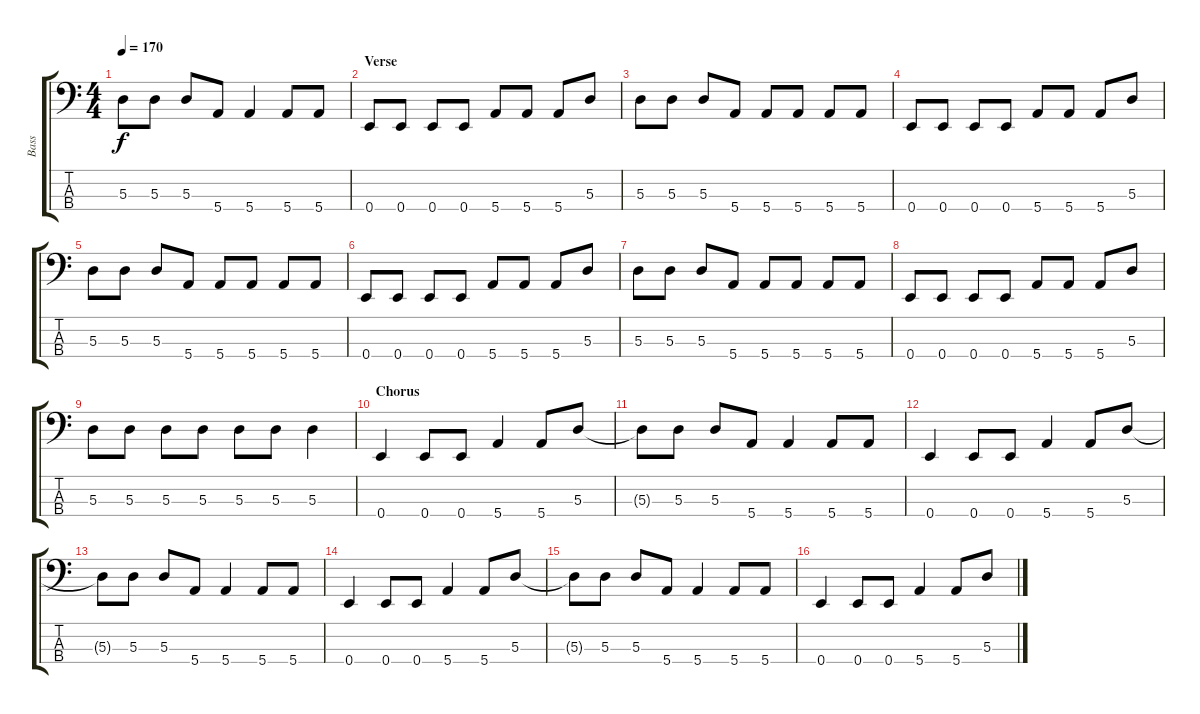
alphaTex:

\track ("Bass" "Bass") {instrument electricbassfinger}
\staff {score tabs}
\tuning (G2 D2 A1 E1) {hide}
\ts (4 4)
\tempo 170
\clef f4
\ks c
5.3{t}.8{dy f} 5.3.8 5.3.8 5.4.8 5.4.4 5.4.8 5.4.8 |
\section ("" "Verse")
0.4.8 0.4.8 0.4.8 0.4.8 5.4.8 5.4.8 5.4.8 5.3.8 |
5.3.8 5.3.8 5.3.8 5.4.8 5.4.8 5.4.8 5.4.8 5.4.8 |
0.4.8 0.4.8 0.4.8 0.4.8 5.4.8 5.4.8 5.4.8 5.3.8 |
5.3.8 5.3.8 5.3.8 5.4.8 5.4.8 5.4.8 5.4.8 5.4.8 |
0.4.8 0.4.8 0.4.8 0.4.8 5.4.8 5.4.8 5.4.8 5.3.8 |
5.3.8 5.3.8 5.3.8 5.4.8 5.4.8 5.4.8 5.4.8 5.4.8 |
0.4.8 0.4.8 0.4.8 0.4.8 5.4.8 5.4.8 5.4.8 5.3.8 |
5.3.8 5.3.8 5.3.8 5.3.8 5.3.8 5.3.8 5.3.4 |
\section ("" "Chorus")
0.4.4 0.4.8 0.4.8 5.4.4 5.4.8 5.3.8 |
5.3{t}.8 5.3.8 5.3.8 5.4.8 5.4.4 5.4.8 5.4.8 |
0.4.4 0.4.8 0.4.8 5.4.4 5.4.8 5.3.8 |
5.3{t}.8 5.3.8 5.3.8 5.4.8 5.4.4 5.4.8 5.4.8 |
0.4.4 0.4.8 0.4.8 5.4.4 5.4.8 5.3.8 |
5.3{t}.8 5.3.8 5.3.8 5.4.8 5.4.4 5.4.8 5.4.8 |
0.4.4 0.4.8 0.4.8 5.4.4 5.4.8 5.3.8
